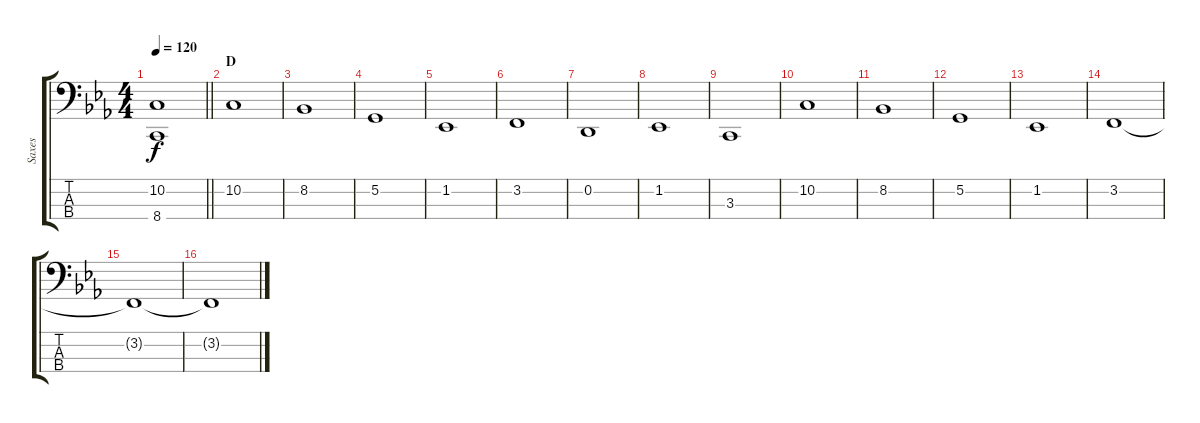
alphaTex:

\track ("Saxes" "Saxes") {instrument altosax}
\staff {score tabs}
\tuning (G2 D2 A1 E1) {hide}
\ts (4 4)
\tempo 120
\clef f4
\barLineRight lightlight
\ks eb
(10.2{t} 8.4{t}).1{dy f} |
\section ("" "D")
10.2.1 |
8.2.1 |
5.2.1 |
1.2.1 |
3.2.1 |
0.2.1 |
1.2.1 |
3.3.1 |
10.2.1 |
8.2.1 |
5.2.1 |
1.2.1 |
3.2.1 |
3.2{t}.1 |
3.2{t}.1
